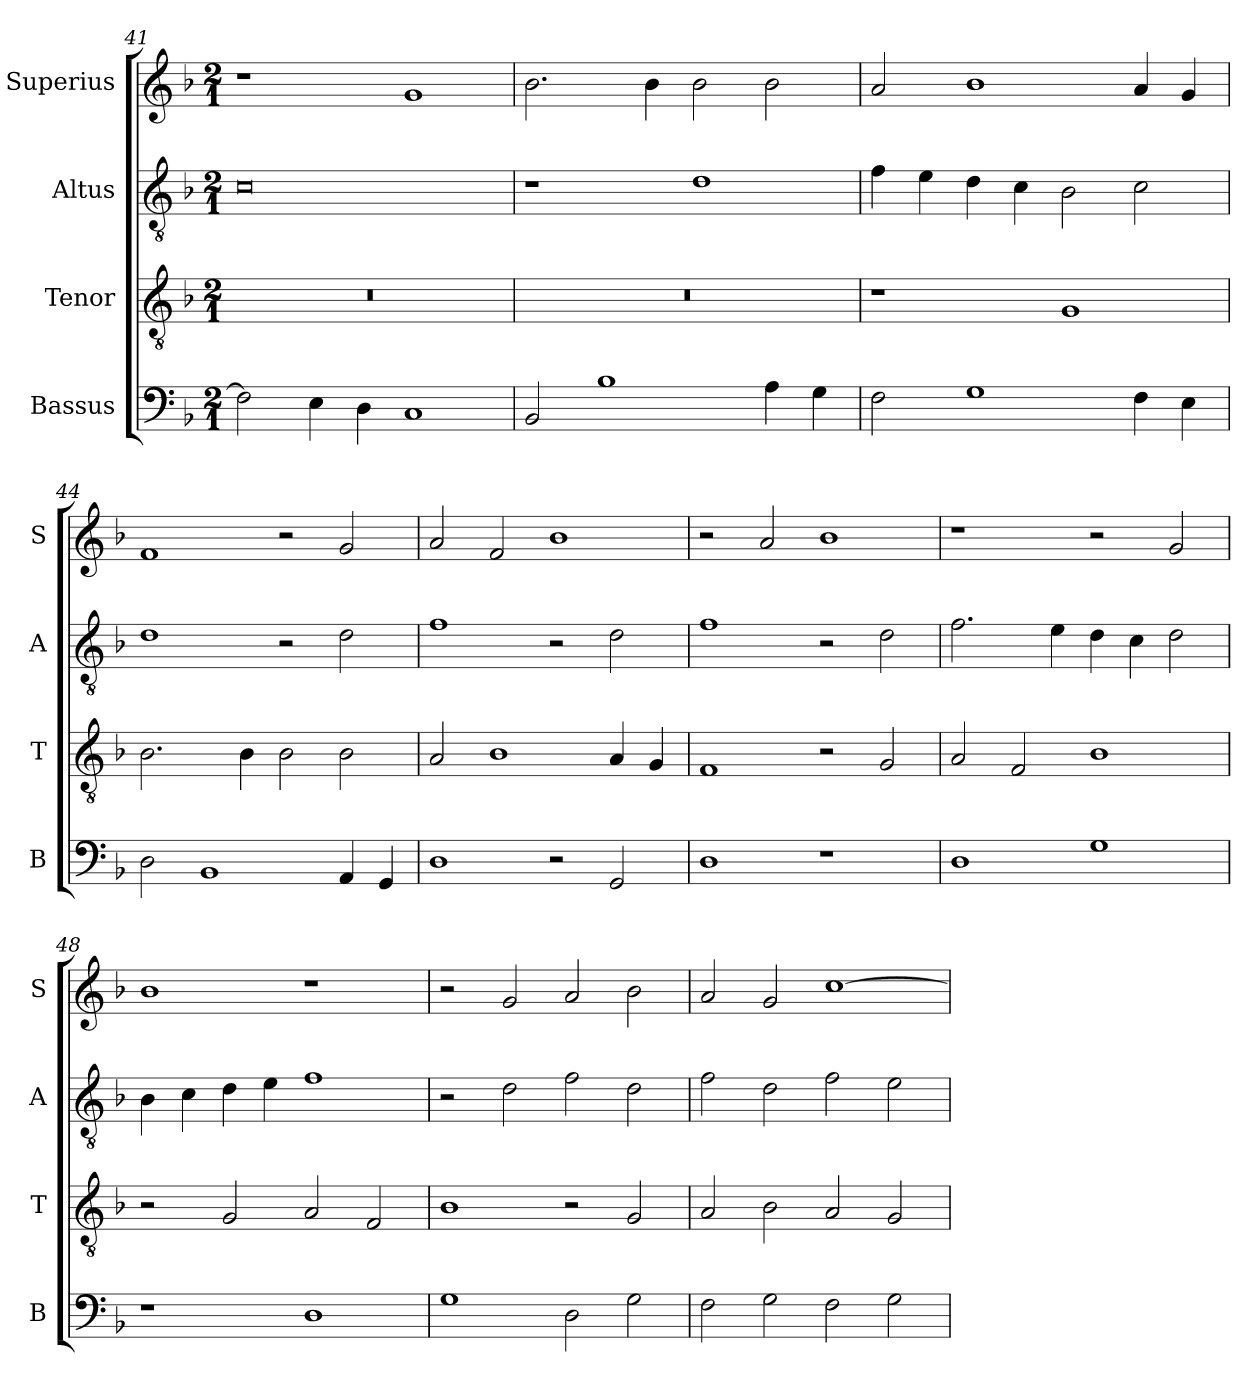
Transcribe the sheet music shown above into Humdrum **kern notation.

**kern	**kern	**kern	**kern
*part4	*part3	*part2	*part1
*staff4	*staff3	*staff2	*staff1
*I"Bassus	*I"Tenor	*I"Altus	*I"Superius
*I'B	*I'T	*I'A	*I'S
*clefF4	*clefGv2	*clefGv2	*clefG2
*k[b-]	*k[b-]	*k[b-]	*k[b-]
*M2/1	*M2/1	*M2/1	*M2/1
=41	=41	=41	=41
2F\]	0r	0c	1r
4E\	.	.	.
4D\	.	.	.
1C	.	.	1g
=42	=42	=42	=42
2BB-/	0r	1r	2.b-\
1B-	.	.	.
.	.	.	4b-\
.	.	1d	2b-\
4A\	.	.	2b-\
4G\	.	.	.
=43	=43	=43	=43
2F\	1r	4f\	2a/
.	.	4e\	.
1G	.	4d\	1b-
.	.	4c\	.
.	1G	2B-\	.
4F\	.	2c\	4a/
4E\	.	.	4g/
=44	=44	=44	=44
2D\	2.B-\	1d	1f
1BB-	.	.	.
.	4B-\	.	.
.	2B-\	2r	2r
4AA/	2B-\	2d\	2g/
4GG/	.	.	.
=45	=45	=45	=45
1D	2A/	1f	2a/
.	1B-	.	2f/
2r	.	2r	1b-
2GG/	4A/	2d\	.
.	4G/	.	.
=46	=46	=46	=46
1D	1F	1f	2r
.	.	.	2a/
1r	2r	2r	1b-
.	2G/	2d\	.
=47	=47	=47	=47
1D	2A/	2.f\	1r
.	2F/	.	.
.	.	4e\	.
1G	1B-	4d\	2r
.	.	4c\	.
.	.	2d\	2g/
=48	=48	=48	=48
1r	2r	4B-\	1b-
.	.	4c\	.
.	2G/	4d\	.
.	.	4e\	.
1D	2A/	1f	1r
.	2F/	.	.
=49	=49	=49	=49
1G	1B-	2r	2r
.	.	2d\	2g/
2D\	2r	2f\	2a/
2G\	2G/	2d\	2b-\
=50	=50	=50	=50
2F\	2A/	2f\	2a/
2G\	2B-\	2d\	2g/
2F\	2A/	2f\	[1cc
2G\	2G/	2e\	.
=	=	=	=
*-	*-	*-	*-
